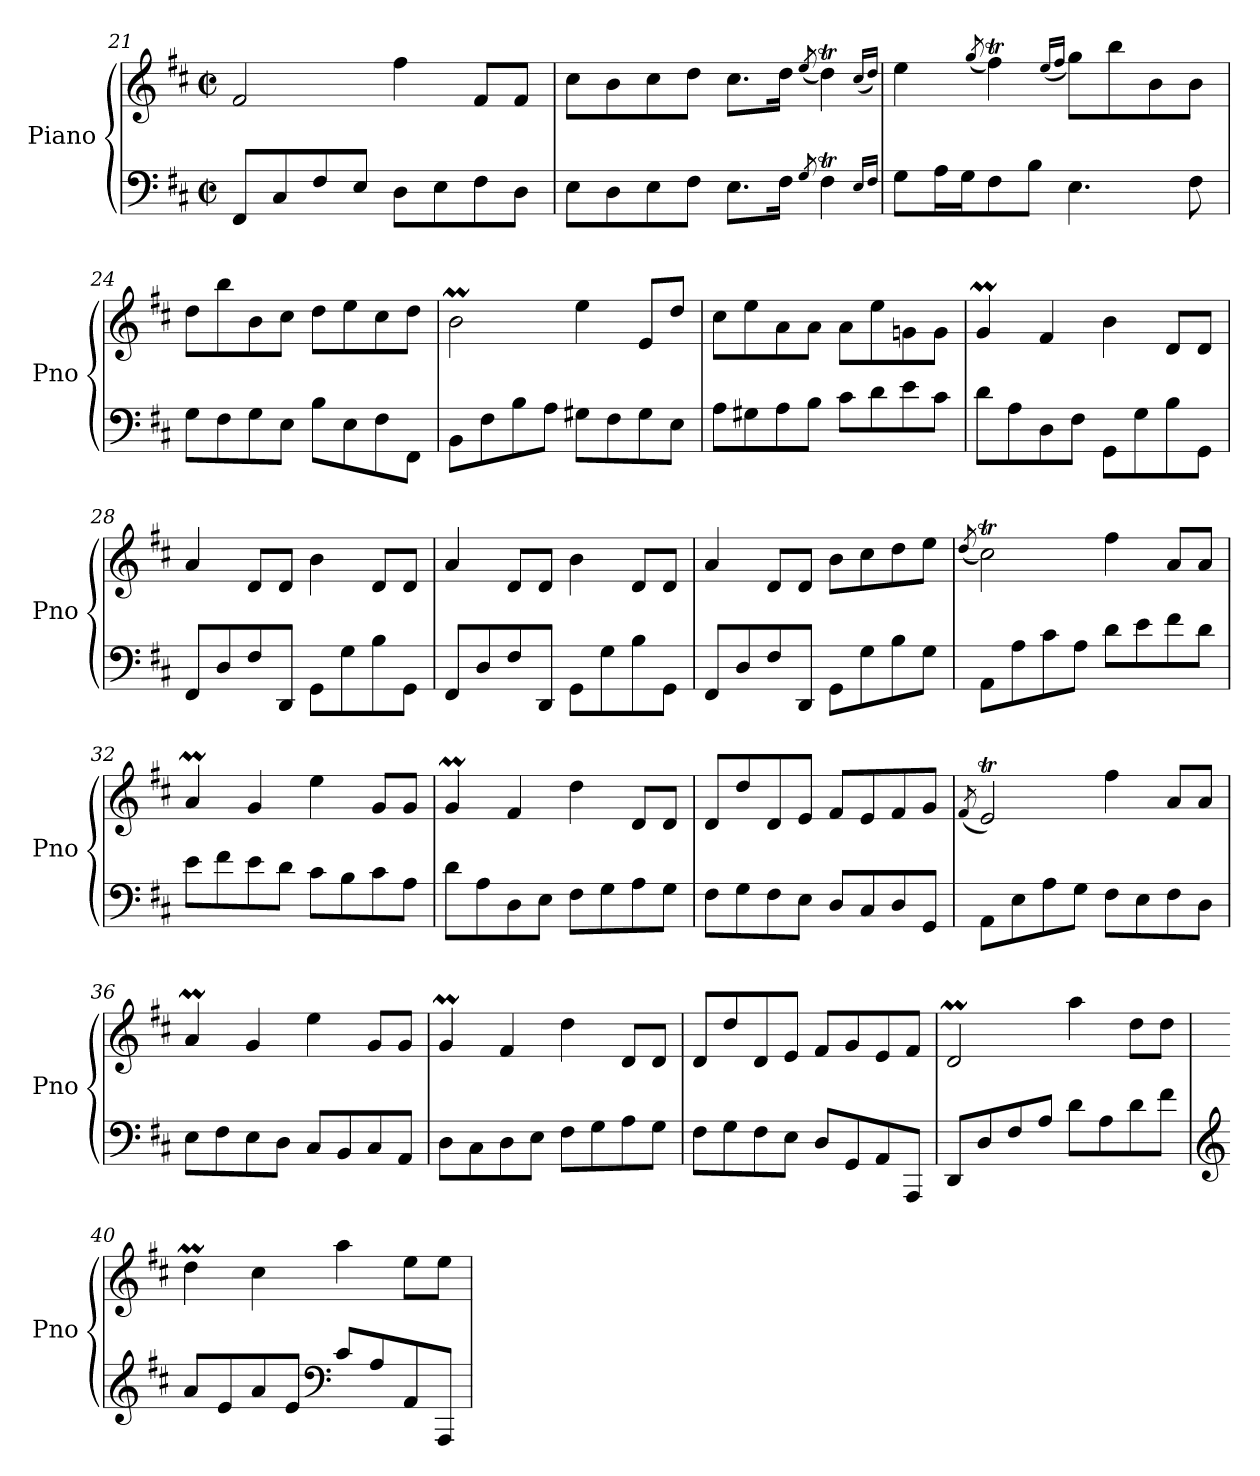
**kern	**kern
*part1	*part1
*staff2	*staff1
*I"Piano	*
*I'Pno	*
*clefF4	*clefG2
*k[f#c#]	*k[f#c#]
*M2/2	*M2/2
*met(c|)	*met(c|)
=21	=21
8FF#/L	2f#/
8C#/	.
8F#/	.
8E/J	.
8D\L	4ff#\
8E\	.
8F#\	8f#/L
8D\J	8f#/J
=22	=22
8E\L	8cc#\L
8D\	8b\
8E\	8cc#\
8F#\J	8dd\J
8.E\L	8.cc#\L
16F#\Jk	16dd\Jk
8qG/	(<8qee/
4F#t\	4ddT\)
16qE/LL	(<16qcc#/LL
16qF#/JJ	16qdd/JJ)
=23	=23
8G\L	4ee\
16A\L	.
16G\J	.
.	(<8qgg/
8F#\	4ff#t\)
8B\J	.
.	(<16qee/LL
.	16qff#/JJ
4.E\	8gg\L)
.	8bb\
.	8b\
8F#\	8b\J
=24	=24
8G\L	8dd\L
8F#\	8bb\
8G\	8b\
8E\J	8cc#\J
8B\L	8dd\L
8E\	8ee\
8F#\	8cc#\
8FF#\J	8dd\J
!!LO:LB:g=z
=25	=25
8BB\L	2bM\
8F#\	.
8B\	.
8A\J	.
8G#X\L	4ee\
8F#\	.
8G#\	8e/L
8E\J	8dd/J
=26	=26
8A\L	8cc#\L
8G#X\	8ee\
8A\	8a\
8B\J	8a\J
8c#\L	8a\L
8d\	8ee\
8e\	8gn\
8c#\J	8g\J
=27	=27
8d\L	4gM/
8A\	.
8D\	4f#/
8F#\J	.
8GG\L	4b\
8G\	.
8B\	8d/L
8GG\J	8d/J
=28	=28
8FF#/L	4a/
8D/	.
8F#/	8d/L
8DD/J	8d/J
8GG\L	4b\
8G\	.
8B\	8d/L
8GG\J	8d/J
=29	=29
8FF#/L	4a/
8D/	.
8F#/	8d/L
8DD/J	8d/J
8GG\L	4b\
8G\	.
8B\	8d/L
8GG\J	8d/J
!!LO:PB:g=z
=30	=30
8FF#/L	4a/
8D/	.
8F#/	8d/L
8DD/J	8d/J
8GG\L	8b\L
8G\	8cc#\
8B\	8dd\
8G\J	8ee\J
=31	=31
.	(<8qdd/
8AA\L	2cc#t\)
8A\	.
8c#\	.
8A\J	.
8d\L	4ff#\
8e\	.
8f#\	8a/L
8d\J	8a/J
=32	=32
8e\L	4aM/
8f#\	.
8e\	4g/
8d\J	.
8c#\L	4ee\
8B\	.
8c#\	8g/L
8A\J	8g/J
=33	=33
8d\L	4gM/
8A\	.
8D\	4f#/
8E\J	.
8F#\L	4dd\
8G\	.
8A\	8d/L
8G\J	8d/J
=34	=34
8F#\L	8d/L
8G\	8dd/
8F#\	8d/
8E\J	8e/J
8D/L	8f#/L
8C#/	8e/
8D/	8f#/
8GG/J	8g/J
!!LO:LB:g=z
=35	=35
.	(<8qf#/
8AA\L	2eT/)
8E\	.
8A\	.
8G\J	.
8F#\L	4ff#\
8E\	.
8F#\	8a/L
8D\J	8a/J
=36	=36
8E\L	4aM/
8F#\	.
8E\	4g/
8D\J	.
8C#/L	4ee\
8BB/	.
8C#/	8g/L
8AA/J	8g/J
=37	=37
8D\L	4gM/
8C#\	.
8D\	4f#/
8E\J	.
8F#\L	4dd\
8G\	.
8A\	8d/L
8G\J	8d/J
=38	=38
8F#\L	8d/L
8G\	8dd/
8F#\	8d/
8E\J	8e/J
8D/L	8f#/L
8GG/	8g/
8AA/	8e/
8AAA/J	8f#/J
=39	=39
8DD/L	2dM/
8D/	.
8F#/	.
8A/J	.
8d\L	4aa\
8A\	.
8d\	8dd\L
8f#\J	8dd\J
!!LO:LB:g=z
=40	=40
*clefG2	*
8a/L	4ddM\
8e/	.
8a/	4cc#\
8e/J	.
*clefF4	*
8c#/L	4aa\
8A/	.
8AA/	8ee\L
8AAA/J	8ee\J
=	=
*-	*-
